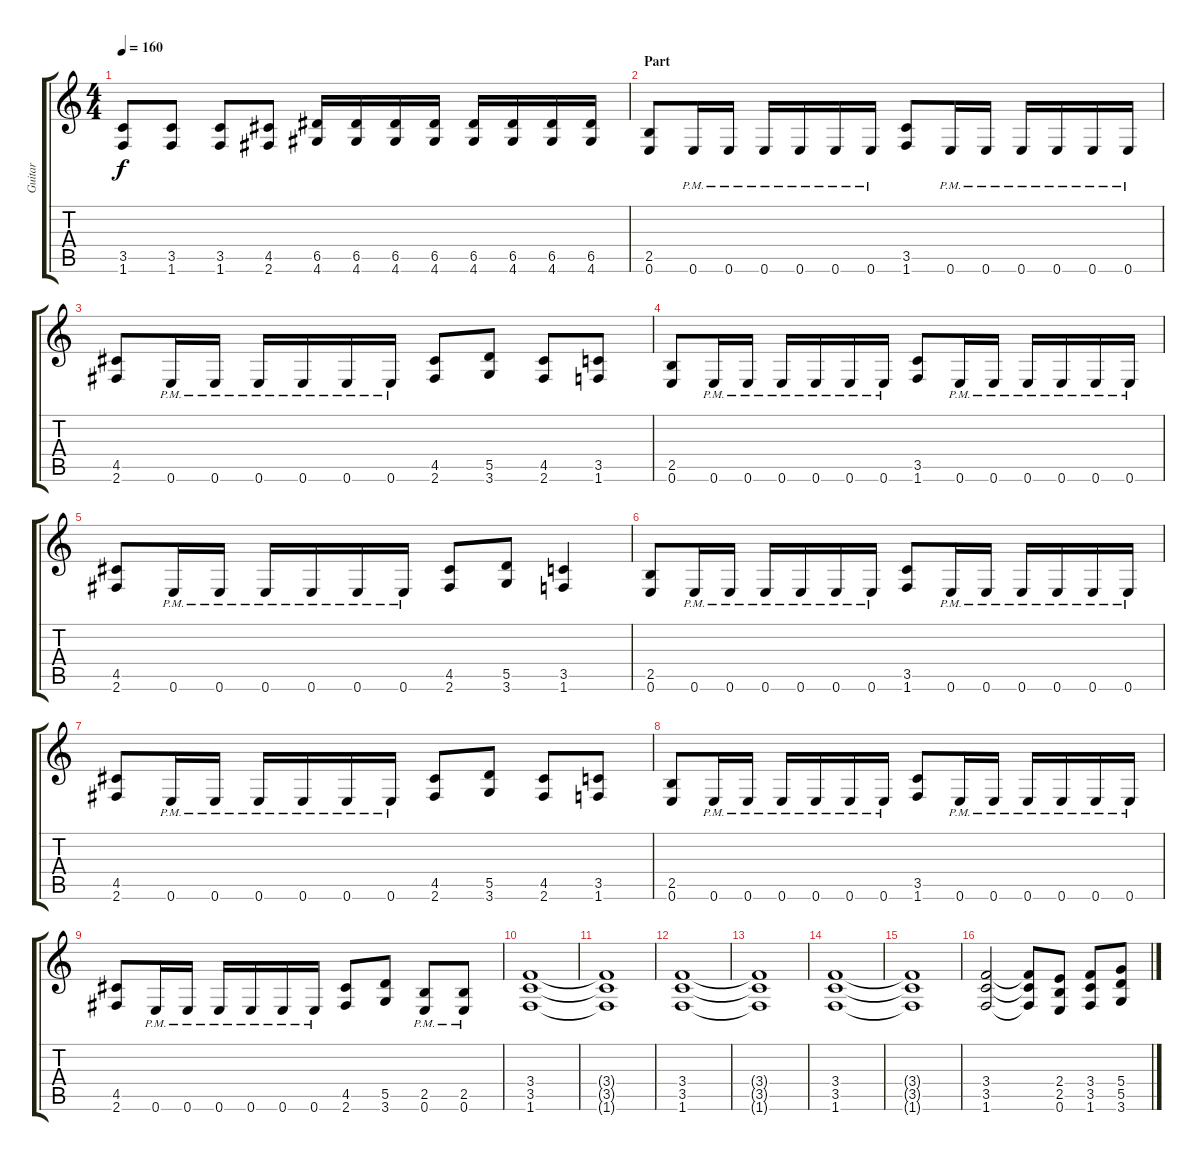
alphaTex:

\track ("Guitar" "Guitar") {instrument distortionguitar}
\staff {score tabs}
\tuning (E4 B3 G3 D3 A2 E2) {hide}
\ts (4 4)
\tempo 160
\clef g2
\ks c
(3.5 1.6).8{dy f} (3.5 1.6).8 (3.5 1.6).8 (4.5 2.6).8 (6.5 4.6).16 (6.5 4.6).16 (6.5 4.6).16 (6.5 4.6).16 (6.5 4.6).16 (6.5 4.6).16 (6.5 4.6).16 (6.5 4.6).16 |
\section ("" "Part")
(2.5 0.6).8 0.6{pm}.16 0.6{pm}.16 0.6{pm}.16 0.6{pm}.16 0.6{pm}.16 0.6{pm}.16 (3.5 1.6).8 0.6{pm}.16 0.6{pm}.16 0.6{pm}.16 0.6{pm}.16 0.6{pm}.16 0.6{pm}.16 |
(4.5 2.6).8 0.6{pm}.16 0.6{pm}.16 0.6{pm}.16 0.6{pm}.16 0.6{pm}.16 0.6{pm}.16 (4.5 2.6).8 (5.5 3.6).8 (4.5 2.6).8 (3.5 1.6).8 |
(2.5 0.6).8 0.6{pm}.16 0.6{pm}.16 0.6{pm}.16 0.6{pm}.16 0.6{pm}.16 0.6{pm}.16 (3.5 1.6).8 0.6{pm}.16 0.6{pm}.16 0.6{pm}.16 0.6{pm}.16 0.6{pm}.16 0.6{pm}.16 |
(4.5 2.6).8 0.6{pm}.16 0.6{pm}.16 0.6{pm}.16 0.6{pm}.16 0.6{pm}.16 0.6{pm}.16 (4.5 2.6).8 (5.5 3.6).8 (3.5 1.6).4 |
(2.5 0.6).8 0.6{pm}.16 0.6{pm}.16 0.6{pm}.16 0.6{pm}.16 0.6{pm}.16 0.6{pm}.16 (3.5 1.6).8 0.6{pm}.16 0.6{pm}.16 0.6{pm}.16 0.6{pm}.16 0.6{pm}.16 0.6{pm}.16 |
(4.5 2.6).8 0.6{pm}.16 0.6{pm}.16 0.6{pm}.16 0.6{pm}.16 0.6{pm}.16 0.6{pm}.16 (4.5 2.6).8 (5.5 3.6).8 (4.5 2.6).8 (3.5 1.6).8 |
(2.5 0.6).8 0.6{pm}.16 0.6{pm}.16 0.6{pm}.16 0.6{pm}.16 0.6{pm}.16 0.6{pm}.16 (3.5 1.6).8 0.6{pm}.16 0.6{pm}.16 0.6{pm}.16 0.6{pm}.16 0.6{pm}.16 0.6{pm}.16 |
(4.5 2.6).8 0.6{pm}.16 0.6{pm}.16 0.6{pm}.16 0.6{pm}.16 0.6{pm}.16 0.6{pm}.16 (4.5 2.6).8 (5.5 3.6).8 (2.5{pm} 0.6{pm}).8 (2.5{pm} 0.6{pm}).8 |
(3.4 3.5 1.6).1 |
(3.4{t} 3.5{t} 1.6{t}).1 |
(3.4 3.5 1.6).1 |
(3.4{t} 3.5{t} 1.6{t}).1 |
(3.4 3.5 1.6).1 |
(3.4{t} 3.5{t} 1.6{t}).1 |
(3.4 3.5 1.6).2 (3.4{t} 3.5{t} 1.6{t}).8 (2.4 2.5 0.6).8 (3.4 3.5 1.6).8 (5.4 5.5 3.6).8
